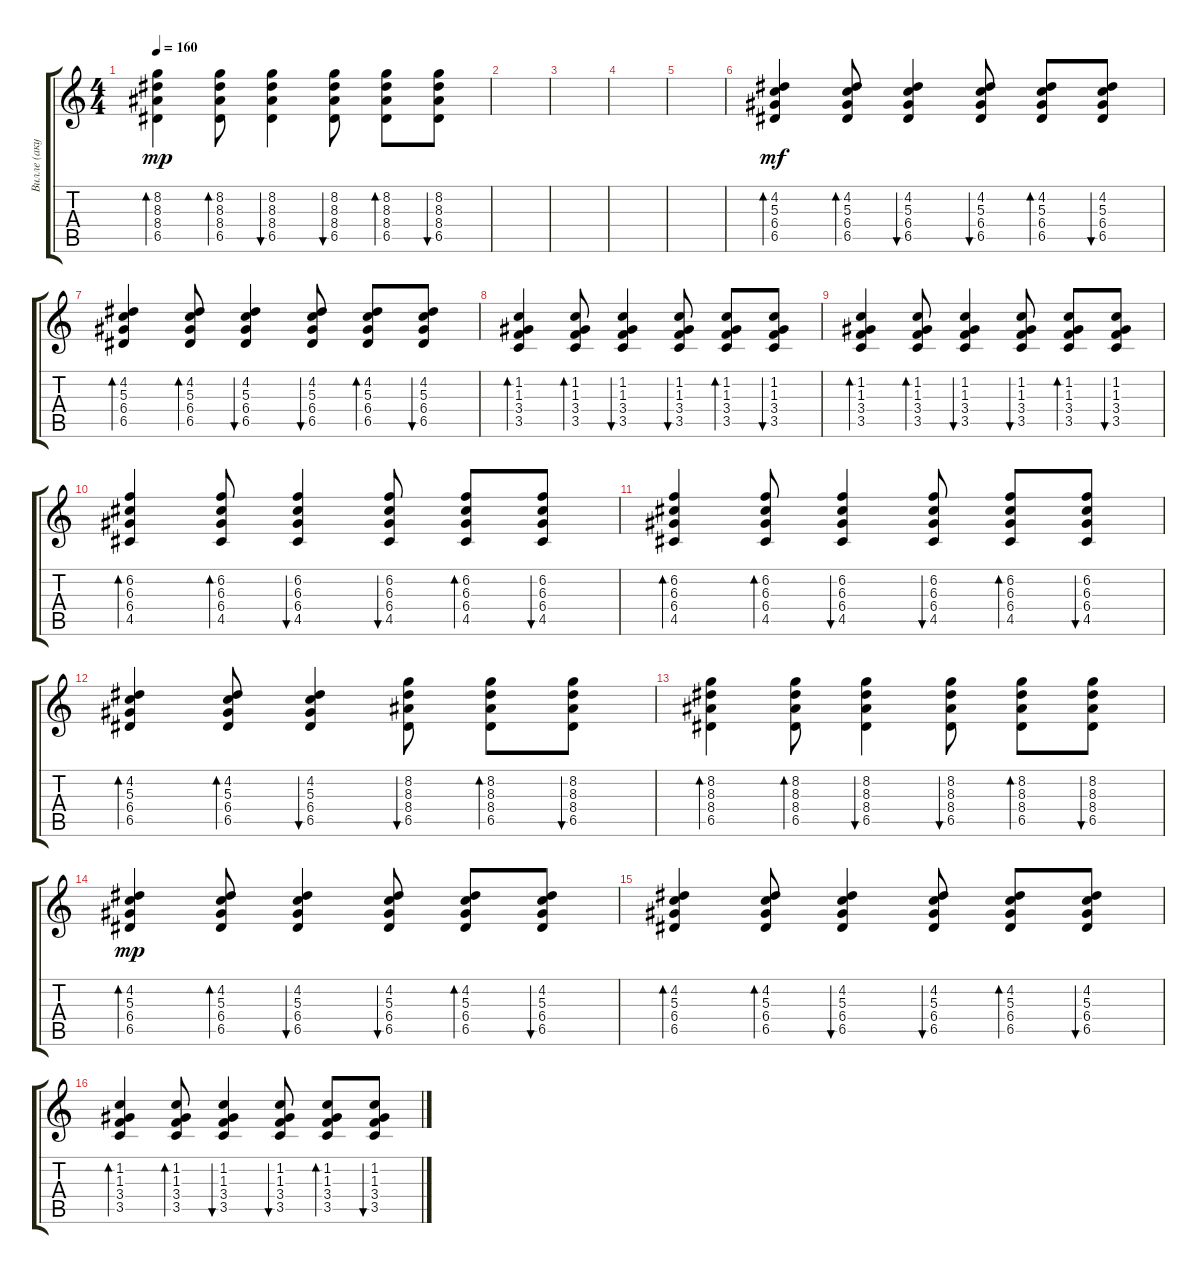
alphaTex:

\track ("Вилле (акустика) 1" "Вилле (аку") {instrument acousticguitarnylon}
\staff {score tabs}
\tuning (E4 B3 G3 D3 A2 E2) {hide}
\ts (4 4)
\tempo 160
\clef g2
\ks c
(8.2 8.3 8.4 6.5).4{bd 120 dy mp} (8.2 8.3 8.4 6.5).8{bd 120} (8.2 8.3 8.4 6.5).4{bu 120} (8.2 8.3 8.4 6.5).8{bu 120} (8.2 8.3 8.4 6.5).8{bd 120} (8.2 8.3 8.4 6.5).8{bu 120} |
|
|
|
|
(4.2 5.3 6.4 6.5).4{bd 120 dy mf} (4.2 5.3 6.4 6.5).8{bd 120} (4.2 5.3 6.4 6.5).4{bu 120} (4.2 5.3 6.4 6.5).8{bu 120} (4.2 5.3 6.4 6.5).8{bd 120} (4.2 5.3 6.4 6.5).8{bu 120} |
(4.2 5.3 6.4 6.5).4{bd 120} (4.2 5.3 6.4 6.5).8{bd 120} (4.2 5.3 6.4 6.5).4{bu 120} (4.2 5.3 6.4 6.5).8{bu 120} (4.2 5.3 6.4 6.5).8{bd 120} (4.2 5.3 6.4 6.5).8{bu 120} |
(1.2 1.3 3.4 3.5).4{bd 120} (1.2 1.3 3.4 3.5).8{bd 120} (1.2 1.3 3.4 3.5).4{bu 120} (1.2 1.3 3.4 3.5).8{bu 120} (1.2 1.3 3.4 3.5).8{bd 120} (1.2 1.3 3.4 3.5).8{bu 120} |
(1.2 1.3 3.4 3.5).4{bd 120} (1.2 1.3 3.4 3.5).8{bd 120} (1.2 1.3 3.4 3.5).4{bu 120} (1.2 1.3 3.4 3.5).8{bu 120} (1.2 1.3 3.4 3.5).8{bd 120} (1.2 1.3 3.4 3.5).8{bu 120} |
(6.2 6.3 6.4 4.5).4{bd 120} (6.2 6.3 6.4 4.5).8{bd 120} (6.2 6.3 6.4 4.5).4{bu 120} (6.2 6.3 6.4 4.5).8{bu 120} (6.2 6.3 6.4 4.5).8{bd 120} (6.2 6.3 6.4 4.5).8{bu 120} |
(6.2 6.3 6.4 4.5).4{bd 120} (6.2 6.3 6.4 4.5).8{bd 120} (6.2 6.3 6.4 4.5).4{bu 120} (6.2 6.3 6.4 4.5).8{bu 120} (6.2 6.3 6.4 4.5).8{bd 120} (6.2 6.3 6.4 4.5).8{bu 120} |
(4.2 5.3 6.4 6.5).4{bd 120} (4.2 5.3 6.4 6.5).8{bd 120} (4.2 5.3 6.4 6.5).4{bu 120} (8.2 8.3 8.4 6.5).8{bu 120} (8.2 8.3 8.4 6.5).8{bd 120} (8.2 8.3 8.4 6.5).8{bu 120} |
(8.2 8.3 8.4 6.5).4{bd 120} (8.2 8.3 8.4 6.5).8{bd 120} (8.2 8.3 8.4 6.5).4{bu 120} (8.2 8.3 8.4 6.5).8{bu 120} (8.2 8.3 8.4 6.5).8{bd 120} (8.2 8.3 8.4 6.5).8{bu 120} |
(4.2 5.3 6.4 6.5).4{bd 120 dy mp} (4.2 5.3 6.4 6.5).8{bd 120} (4.2 5.3 6.4 6.5).4{bu 120} (4.2 5.3 6.4 6.5).8{bu 120} (4.2 5.3 6.4 6.5).8{bd 120} (4.2 5.3 6.4 6.5).8{bu 120} |
(4.2 5.3 6.4 6.5).4{bd 120} (4.2 5.3 6.4 6.5).8{bd 120} (4.2 5.3 6.4 6.5).4{bu 120} (4.2 5.3 6.4 6.5).8{bu 120} (4.2 5.3 6.4 6.5).8{bd 120} (4.2 5.3 6.4 6.5).8{bu 120} |
(1.2 1.3 3.4 3.5).4{bd 120} (1.2 1.3 3.4 3.5).8{bd 120} (1.2 1.3 3.4 3.5).4{bu 120} (1.2 1.3 3.4 3.5).8{bu 120} (1.2 1.3 3.4 3.5).8{bd 120} (1.2 1.3 3.4 3.5).8{bu 120}
